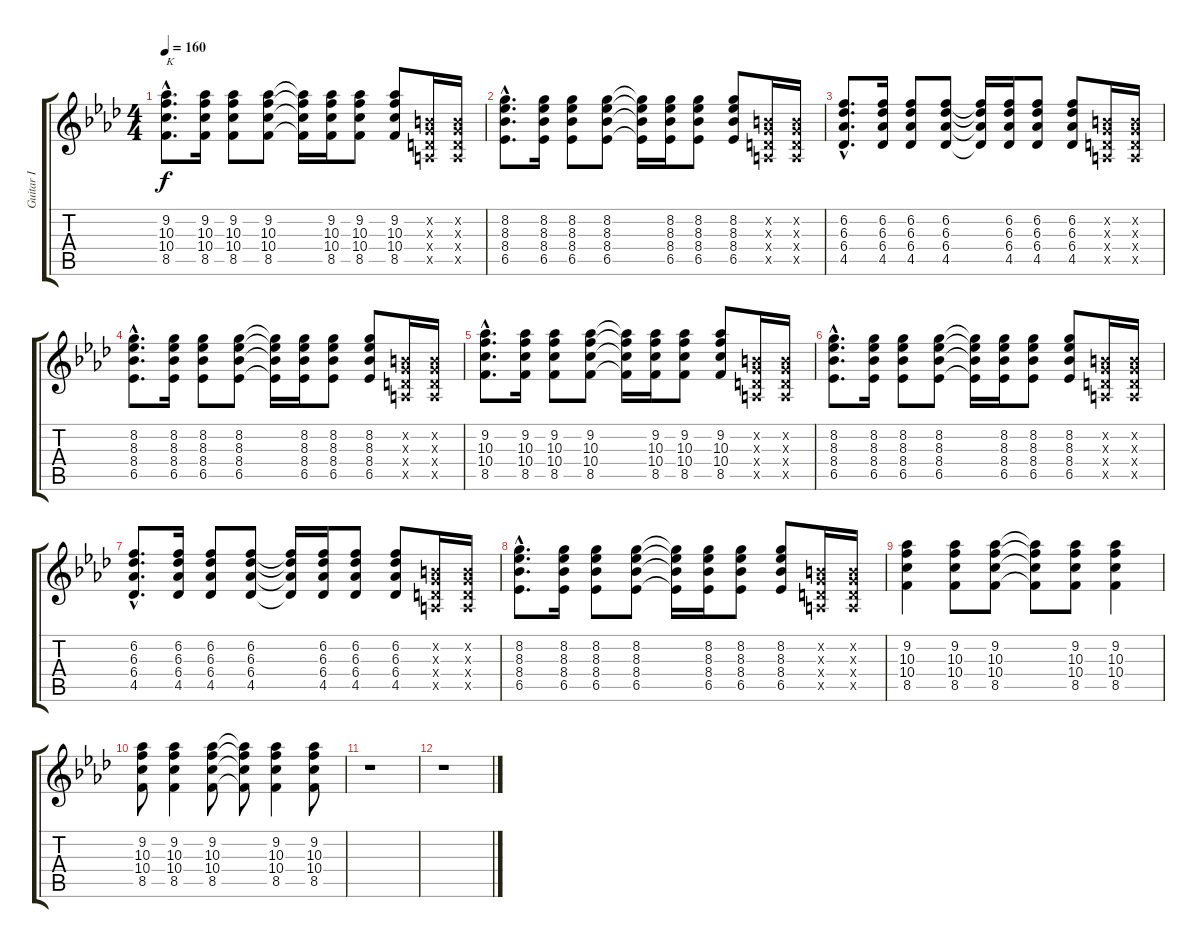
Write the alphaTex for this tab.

\track ("Guitar I" "Guitar I") {instrument overdrivenguitar}
\staff {score tabs}
\tuning (E4 B3 G3 D3 A2 E2) {hide}
\ts (4 4)
\tempo 160
\clef g2
\ks ab
(9.2{hac} 10.3{hac} 10.4{hac} 8.5{hac}).8{d txt "K" dy f} (9.2 10.3 10.4 8.5).16 (9.2 10.3 10.4 8.5).8 (9.2 10.3 10.4 8.5).8 (9.2{t} 10.3{t} 10.4{t} 8.5{t}).16 (9.2 10.3 10.4 8.5).16 (9.2 10.3 10.4 8.5).8 (9.2 10.3 10.4 8.5).8 (0.2{x} 0.3{x} 0.4{x} 0.5{x}).16 (0.2{x} 0.3{x} 0.4{x} 0.5{x}).16 |
(8.2{hac} 8.3{hac} 8.4{hac} 6.5{hac}).8{d} (8.2 8.3 8.4 6.5).16 (8.2 8.3 8.4 6.5).8 (8.2 8.3 8.4 6.5).8 (8.2{t} 8.3{t} 8.4{t} 6.5{t}).16 (8.2 8.3 8.4 6.5).16 (8.2 8.3 8.4 6.5).8 (8.2 8.3 8.4 6.5).8 (0.2{x} 0.3{x} 0.4{x} 0.5{x}).16 (0.2{x} 0.3{x} 0.4{x} 0.5{x}).16 |
(6.2{hac} 6.3{hac} 6.4{hac} 4.5{hac}).8{d} (6.2 6.3 6.4 4.5).16 (6.2 6.3 6.4 4.5).8 (6.2 6.3 6.4 4.5).8 (6.2{t} 6.3{t} 6.4{t} 4.5{t}).16 (6.2 6.3 6.4 4.5).16 (6.2 6.3 6.4 4.5).8 (6.2 6.3 6.4 4.5).8 (0.2{x} 0.3{x} 0.4{x} 0.5{x}).16 (0.2{x} 0.3{x} 0.4{x} 0.5{x}).16 |
(8.2{hac} 8.3{hac} 8.4{hac} 6.5{hac}).8{d} (8.2 8.3 8.4 6.5).16 (8.2 8.3 8.4 6.5).8 (8.2 8.3 8.4 6.5).8 (8.2{t} 8.3{t} 8.4{t} 6.5{t}).16 (8.2 8.3 8.4 6.5).16 (8.2 8.3 8.4 6.5).8 (8.2 8.3 8.4 6.5).8 (0.2{x} 0.3{x} 0.4{x} 0.5{x}).16 (0.2{x} 0.3{x} 0.4{x} 0.5{x}).16 |
(9.2{hac} 10.3{hac} 10.4{hac} 8.5{hac}).8{d} (9.2 10.3 10.4 8.5).16 (9.2 10.3 10.4 8.5).8 (9.2 10.3 10.4 8.5).8 (9.2{t} 10.3{t} 10.4{t} 8.5{t}).16 (9.2 10.3 10.4 8.5).16 (9.2 10.3 10.4 8.5).8 (9.2 10.3 10.4 8.5).8 (0.2{x} 0.3{x} 0.4{x} 0.5{x}).16 (0.2{x} 0.3{x} 0.4{x} 0.5{x}).16 |
(8.2{hac} 8.3{hac} 8.4{hac} 6.5{hac}).8{d} (8.2 8.3 8.4 6.5).16 (8.2 8.3 8.4 6.5).8 (8.2 8.3 8.4 6.5).8 (8.2{t} 8.3{t} 8.4{t} 6.5{t}).16 (8.2 8.3 8.4 6.5).16 (8.2 8.3 8.4 6.5).8 (8.2 8.3 8.4 6.5).8 (0.2{x} 0.3{x} 0.4{x} 0.5{x}).16 (0.2{x} 0.3{x} 0.4{x} 0.5{x}).16 |
(6.2{hac} 6.3{hac} 6.4{hac} 4.5{hac}).8{d} (6.2 6.3 6.4 4.5).16 (6.2 6.3 6.4 4.5).8 (6.2 6.3 6.4 4.5).8 (6.2{t} 6.3{t} 6.4{t} 4.5{t}).16 (6.2 6.3 6.4 4.5).16 (6.2 6.3 6.4 4.5).8 (6.2 6.3 6.4 4.5).8 (0.2{x} 0.3{x} 0.4{x} 0.5{x}).16 (0.2{x} 0.3{x} 0.4{x} 0.5{x}).16 |
(8.2{hac} 8.3{hac} 8.4{hac} 6.5{hac}).8{d} (8.2 8.3 8.4 6.5).16 (8.2 8.3 8.4 6.5).8 (8.2 8.3 8.4 6.5).8 (8.2{t} 8.3{t} 8.4{t} 6.5{t}).16 (8.2 8.3 8.4 6.5).16 (8.2 8.3 8.4 6.5).8 (8.2 8.3 8.4 6.5).8 (0.2{x} 0.3{x} 0.4{x} 0.5{x}).16 (0.2{x} 0.3{x} 0.4{x} 0.5{x}).16 |
(9.2 10.3 10.4 8.5).4 (9.2 10.3 10.4 8.5).8 (9.2 10.3 10.4 8.5).8 (9.2{t} 10.3{t} 10.4{t} 8.5{t}).8 (9.2 10.3 10.4 8.5).8 (9.2 10.3 10.4 8.5).4 |
(9.2 10.3 10.4 8.5).8 (9.2 10.3 10.4 8.5).4 (9.2 10.3 10.4 8.5).8 (9.2{t} 10.3{t} 10.4{t} 8.5{t}).8 (9.2 10.3 10.4 8.5).4 (9.2 10.3 10.4 8.5).8 |
r.1 |
r.1
